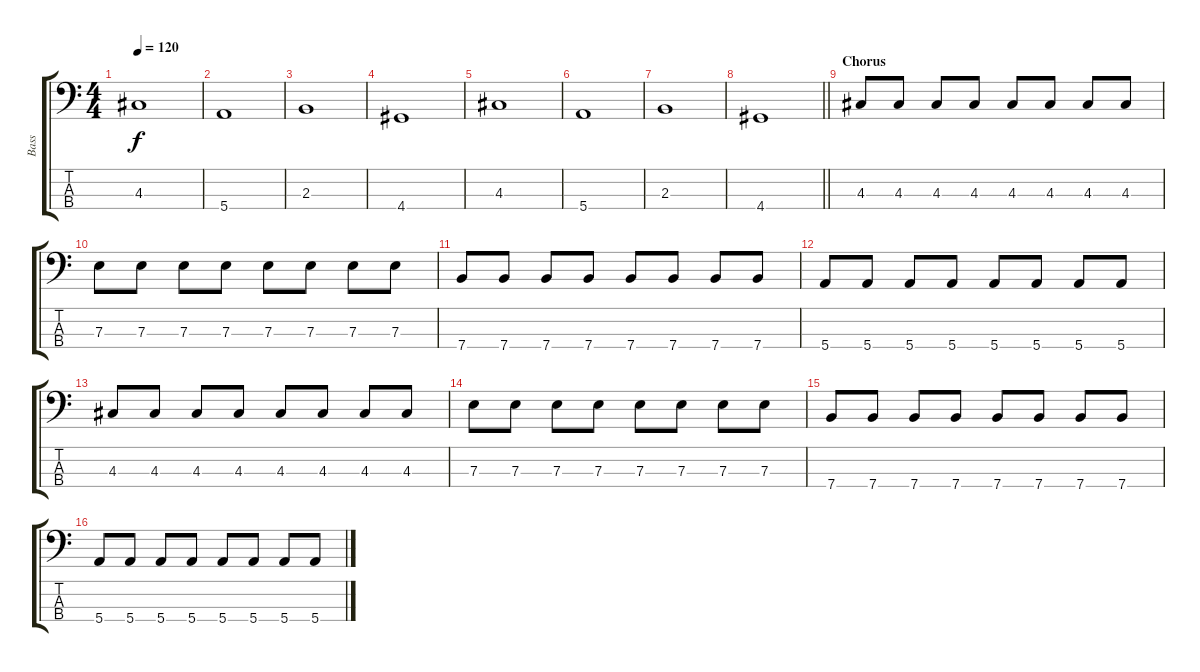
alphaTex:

\track ("Bass" "Bass") {instrument electricbassfinger}
\staff {score tabs}
\tuning (G2 D2 A1 E1) {hide}
\ts (4 4)
\tempo 120
\clef f4
\ks c
4.3.1{dy f} |
5.4.1 |
2.3.1 |
4.4.1 |
4.3.1 |
5.4.1 |
2.3.1 |
\barLineRight lightlight
4.4.1 |
\section ("" "Chorus")
4.3.8 4.3.8 4.3.8 4.3.8 4.3.8 4.3.8 4.3.8 4.3.8 |
7.3.8 7.3.8 7.3.8 7.3.8 7.3.8 7.3.8 7.3.8 7.3.8 |
7.4.8 7.4.8 7.4.8 7.4.8 7.4.8 7.4.8 7.4.8 7.4.8 |
5.4.8 5.4.8 5.4.8 5.4.8 5.4.8 5.4.8 5.4.8 5.4.8 |
4.3.8 4.3.8 4.3.8 4.3.8 4.3.8 4.3.8 4.3.8 4.3.8 |
7.3.8 7.3.8 7.3.8 7.3.8 7.3.8 7.3.8 7.3.8 7.3.8 |
7.4.8 7.4.8 7.4.8 7.4.8 7.4.8 7.4.8 7.4.8 7.4.8 |
5.4.8 5.4.8 5.4.8 5.4.8 5.4.8 5.4.8 5.4.8 5.4.8
